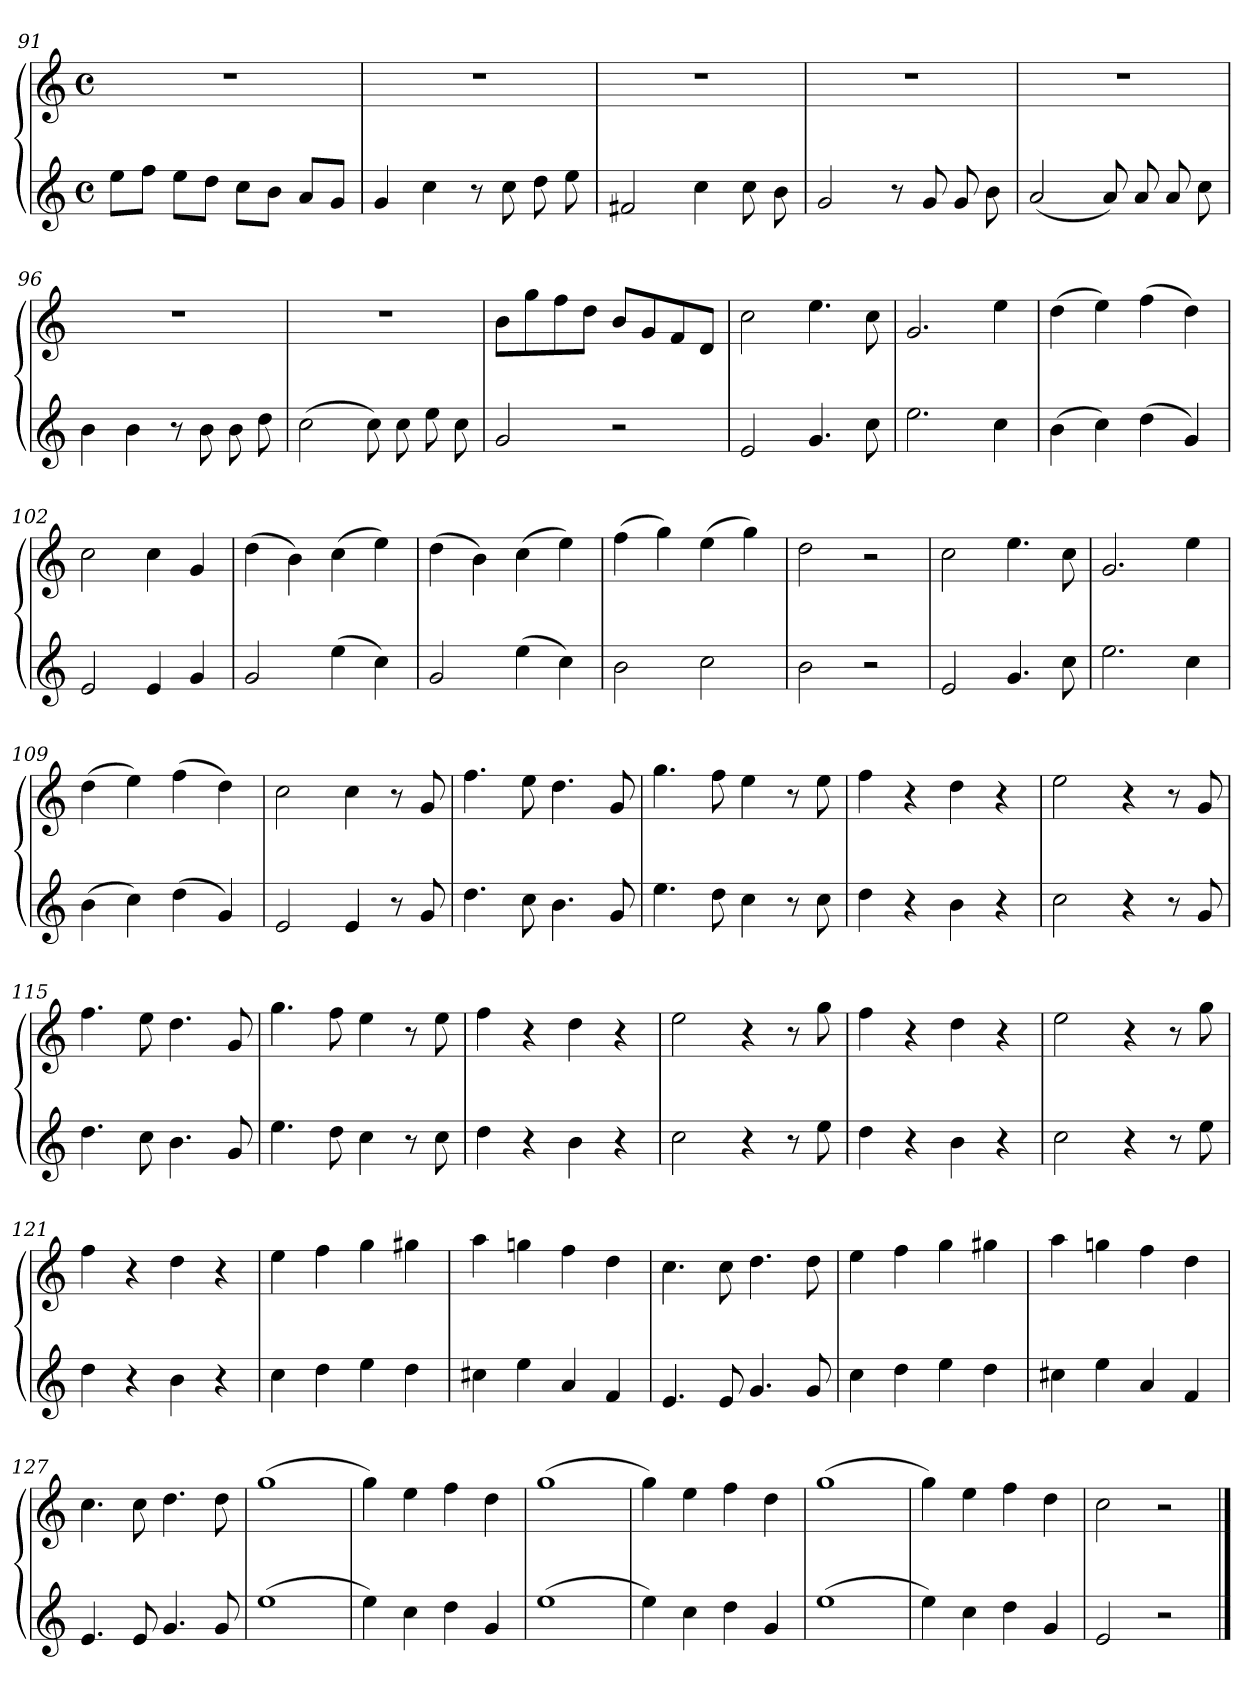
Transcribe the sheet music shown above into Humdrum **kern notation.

**kern	**kern
*part1	*part1
*staff2	*staff1
*clefG2	*clefG2
*M4/4	*M4/4
*met(c)	*met(c)
=91	=91
8eeL	1r
8ffJ	.
8eeL	.
8ddJ	.
8ccL	.
8bJ	.
8aL	.
8gJ	.
=92	=92
4g/	1r
4cc\	.
8r	.
8cc\	.
8dd\	.
8ee\	.
=93	=93
2f#X/	1r
4cc\	.
8cc\	.
8b\	.
!!LO:LB:g=z
=94	=94
2g/	1r
8r	.
8g/	.
8g/	.
8b\	.
=95	=95
(<2a/	1r
8a/)	.
8a/	.
8a/	.
8cc\	.
=96	=96
4b\	1r
4b\	.
8r	.
8b\	.
8b\	.
8dd\	.
=97	=97
(>2cc\	1r
8cc\)	.
8cc\	.
8ee\	.
8cc\	.
=98	=98
2g/	8bL
.	8gg
.	8ff
.	8ddJ
2r	8bL
.	8g
.	8f
.	8dJ
=99	=99
2e/	2cc\
4.g/	4.ee\
8cc\	8cc\
!!LO:LB:g=z
=100	=100
2.ee\	2.g/
4cc\	4ee\
=101	=101
(>4b\	(>4dd\
4cc\)	4ee\)
(>4dd\	(>4ff\
4g/)	4dd\)
=102	=102
2e/	2cc\
4e/	4cc\
4g/	4g/
=103	=103
2g/	(>4dd\
.	4b\)
(>4ee\	(>4cc\
4cc\)	4ee\)
=104	=104
2g/	(>4dd\
.	4b\)
(>4ee\	(>4cc\
4cc\)	4ee\)
=105	=105
2b\	(>4ff\
.	4gg\)
2cc\	(>4ee\
.	4gg\)
=106	=106
2b\	2dd\
2r	2r
!!LO:LB:g=z
=107	=107
2e/	2cc\
4.g/	4.ee\
8cc\	8cc\
=108	=108
2.ee\	2.g/
4cc\	4ee\
=109	=109
(>4b\	(>4dd\
4cc\)	4ee\)
(>4dd\	(>4ff\
4g/)	4dd\)
=110	=110
2e/	2cc\
4e/	4cc\
8r	8r
8g/	8g/
=111	=111
4.dd\	4.ff\
8cc\	8ee\
4.b\	4.dd\
8g/	8g/
=112	=112
4.ee\	4.gg\
8dd\	8ff\
4cc\	4ee\
8r	8r
8cc\	8ee\
=113	=113
4dd\	4ff\
4r	4r
4b\	4dd\
4r	4r
!!LO:LB:g=z
=114	=114
2cc\	2ee\
4r	4r
8r	8r
8g/	8g/
=115	=115
4.dd\	4.ff\
8cc\	8ee\
4.b\	4.dd\
8g/	8g/
=116	=116
4.ee\	4.gg\
8dd\	8ff\
4cc\	4ee\
8r	8r
8cc\	8ee\
=117	=117
4dd\	4ff\
4r	4r
4b\	4dd\
4r	4r
=118	=118
2cc\	2ee\
4r	4r
8r	8r
8ee\	8gg\
=119	=119
4dd\	4ff\
4r	4r
4b\	4dd\
4r	4r
=120	=120
2cc\	2ee\
4r	4r
8r	8r
8ee\	8gg\
!!LO:PB:g=z
=121	=121
4dd\	4ff\
4r	4r
4b\	4dd\
4r	4r
=122	=122
4cc\	4ee\
4dd\	4ff\
4ee\	4gg\
4dd\	4gg#X\
=123	=123
4cc#X\	4aa\
4ee\	4ggn\
4a/	4ff\
4f/	4dd\
=124	=124
4.e/	4.cc\
8e/	8cc\
4.g/	4.dd\
8g/	8dd\
=125	=125
4cc\	4ee\
4dd\	4ff\
4ee\	4gg\
4dd\	4gg#X\
=126	=126
4cc#X\	4aa\
4ee\	4ggn\
4a/	4ff\
4f/	4dd\
!!LO:LB:g=z
=127	=127
4.e/	4.cc\
8e/	8cc\
4.g/	4.dd\
8g/	8dd\
=128	=128
(>1ee	(>1gg
=129	=129
4ee\)	4gg\)
4cc\	4ee\
4dd\	4ff\
4g/	4dd\
=130	=130
(>1ee	(>1gg
=131	=131
4ee\)	4gg\)
4cc\	4ee\
4dd\	4ff\
4g/	4dd\
=132	=132
(>1ee	(>1gg
=133	=133
4ee\)	4gg\)
4cc\	4ee\
4dd\	4ff\
4g/	4dd\
=134	=134
2e/	2cc\
2r	2r
==	==
*-	*-
